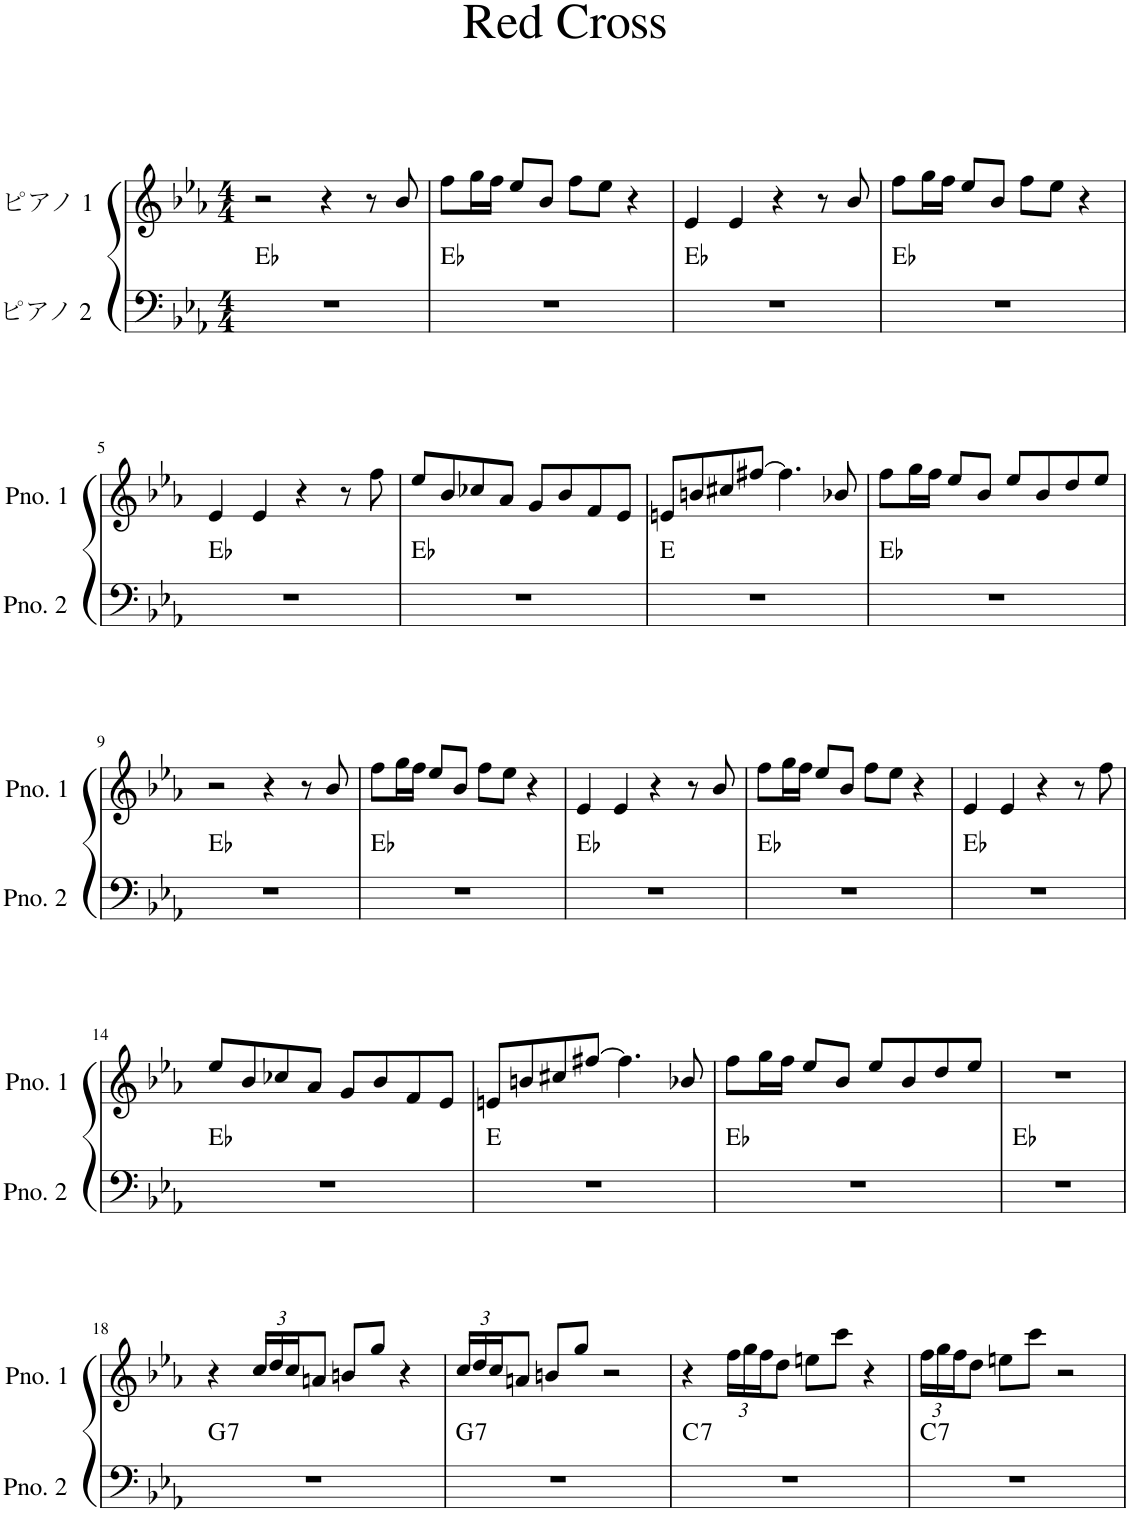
**kern	**harte	**kern
*part2	*part2	*part1
*staff2	*	*staff1
*I"ピアノ 2	*	*I"ピアノ 1
*clefF4	*	*clefG2
*k[b-e-a-]	*	*k[b-e-a-]
*M4/4	*	*M4/4
=1	=1	=1
1r	Eb:maj	2r
.	.	4r
.	.	8r
.	.	8b-/
=2	=2	=2
1r	Eb:maj	8ff\L
.	.	16gg\L
.	.	16ff\JJ
.	.	8ee-/L
.	.	8b-/J
.	.	8ff\L
.	.	8ee-\J
.	.	4r
=3	=3	=3
1r	Eb:maj	4e-/
.	.	4e-/
.	.	4r
.	.	8r
.	.	8b-/
=4	=4	=4
1r	Eb:maj	8ff\L
.	.	16gg\L
.	.	16ff\JJ
.	.	8ee-/L
.	.	8b-/J
.	.	8ff\L
.	.	8ee-\J
.	.	4r
!!LO:LB:g=z
=5	=5	=5
1r	Eb:maj	4e-/
.	.	4e-/
.	.	4r
.	.	8r
.	.	8ff\
=6	=6	=6
1r	Eb:maj	8ee-/L
.	.	8b-/
.	.	8cc-X/
.	.	8a-/J
.	.	8g/L
.	.	8b-/
.	.	8f/
.	.	8e-/J
=7	=7	=7
1r	E:maj	8en/L
.	.	8bn/
.	.	8cc#X/
.	.	[8ff#X/J
.	.	4.ff#\]
.	.	8b-X/
=8	=8	=8
1r	Eb:maj	8ff\L
.	.	16gg\L
.	.	16ff\JJ
.	.	8ee-/L
.	.	8b-/J
.	.	8ee-/L
.	.	8b-/
.	.	8dd/
.	.	8ee-/J
!!LO:LB:g=z
=9	=9	=9
1r	Eb:maj	2r
.	.	4r
.	.	8r
.	.	8b-/
=10	=10	=10
1r	Eb:maj	8ff\L
.	.	16gg\L
.	.	16ff\JJ
.	.	8ee-/L
.	.	8b-/J
.	.	8ff\L
.	.	8ee-\J
.	.	4r
=11	=11	=11
1r	Eb:maj	4e-/
.	.	4e-/
.	.	4r
.	.	8r
.	.	8b-/
=12	=12	=12
1r	Eb:maj	8ff\L
.	.	16gg\L
.	.	16ff\JJ
.	.	8ee-/L
.	.	8b-/J
.	.	8ff\L
.	.	8ee-\J
.	.	4r
=13	=13	=13
1r	Eb:maj	4e-/
.	.	4e-/
.	.	4r
.	.	8r
.	.	8ff\
!!LO:LB:g=z
=14	=14	=14
1r	Eb:maj	8ee-/L
.	.	8b-/
.	.	8cc-X/
.	.	8a-/J
.	.	8g/L
.	.	8b-/
.	.	8f/
.	.	8e-/J
=15	=15	=15
1r	E:maj	8en/L
.	.	8bn/
.	.	8cc#X/
.	.	[8ff#X/J
.	.	4.ff#\]
.	.	8b-X/
=16	=16	=16
1r	Eb:maj	8ff\L
.	.	16gg\L
.	.	16ff\JJ
.	.	8ee-/L
.	.	8b-/J
.	.	8ee-/L
.	.	8b-/
.	.	8dd/
.	.	8ee-/J
=17	=17	=17
1r	Eb:maj	1r
!!LO:LB:g=z
=18	=18	=18
!	!LO:H:kt=7	!
1r	G:7	4r
*	*	*Xbrackettup
.	.	24cc/LL
.	.	24dd/
.	.	24cc/J
.	.	8an/J
.	.	8bn/L
.	.	8gg/J
.	.	4r
=19	=19	=19
!	!LO:H:kt=7	!
1r	G:7	24cc/LL
.	.	24dd/
.	.	24cc/J
.	.	8an/J
.	.	8bn/L
.	.	8gg/J
.	.	2r
=20	=20	=20
!	!LO:H:kt=7	!
1r	C:7	4r
.	.	24ff\LL
.	.	24gg\
.	.	24ff\J
.	.	8dd\J
.	.	8een\L
.	.	8ccc\J
.	.	4r
=21	=21	=21
!	!LO:H:kt=7	!
1r	C:7	24ff\LL
.	.	24gg\
.	.	24ff\J
.	.	8dd\J
.	.	8een\L
.	.	8ccc\J
.	.	2r
=	=	=
*-	*-	*-
